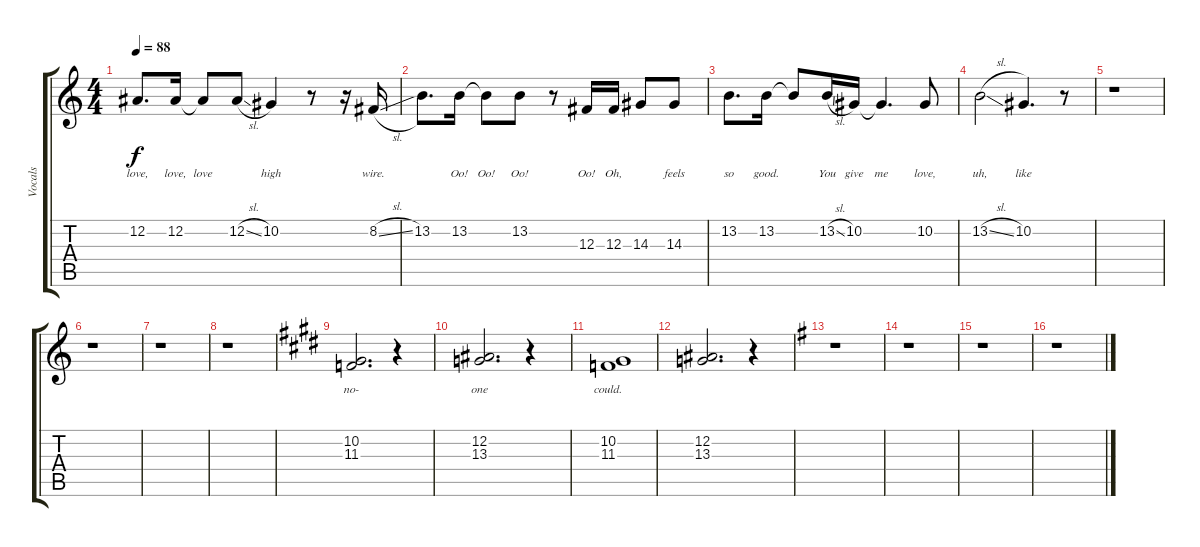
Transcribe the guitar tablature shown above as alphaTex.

\track ("Vocals" "Vocals") {instrument clarinet}
\staff {score tabs}
\tuning (Eb4 Bb3 Gb3 Db3 Ab2 Eb2) {hide}
\ts (4 4)
\tempo 88
\clef g2
\ks c
12.2.8{d lyrics (0 "love,") lyrics (1 "") lyrics (2 "") lyrics (3 "") lyrics (4 "") dy f} 12.2.16{lyrics (0 "love,") lyrics (1 "") lyrics (2 "") lyrics (3 "") lyrics (4 "")} 12.2{t}.8{lyrics (0 "love") lyrics (1 "") lyrics (2 "") lyrics (3 "") lyrics (4 "")} 12.2{sl}.8{lyrics (0 "") lyrics (1 "") lyrics (2 "") lyrics (3 "") lyrics (4 "")} 10.2.4{lyrics (0 "high") lyrics (1 "") lyrics (2 "") lyrics (3 "") lyrics (4 "")} r.8 r.16 8.2{sl}.16{lyrics (0 "wire.") lyrics (1 "") lyrics (2 "") lyrics (3 "") lyrics (4 "")} |
13.2.8{d lyrics (0 "") lyrics (1 "") lyrics (2 "") lyrics (3 "") lyrics (4 "")} 13.2.16{lyrics (0 "Oo!") lyrics (1 "") lyrics (2 "") lyrics (3 "") lyrics (4 "")} 13.2{t}.8{lyrics (0 "Oo!") lyrics (1 "") lyrics (2 "") lyrics (3 "") lyrics (4 "")} 13.2.8{lyrics (0 "Oo!") lyrics (1 "") lyrics (2 "") lyrics (3 "") lyrics (4 "")} r.8 12.3.16{lyrics (0 "Oo!") lyrics (1 "") lyrics (2 "") lyrics (3 "") lyrics (4 "")} 12.3.16{lyrics (0 "Oh,") lyrics (1 "") lyrics (2 "") lyrics (3 "") lyrics (4 "")} 14.3.8{lyrics (0 "") lyrics (1 "") lyrics (2 "") lyrics (3 "") lyrics (4 "")} 14.3.8{lyrics (0 "feels") lyrics (1 "") lyrics (2 "") lyrics (3 "") lyrics (4 "")} |
13.2.8{d lyrics (0 "so") lyrics (1 "") lyrics (2 "") lyrics (3 "") lyrics (4 "")} 13.2.16{lyrics (0 "good.") lyrics (1 "") lyrics (2 "") lyrics (3 "") lyrics (4 "")} 13.2{t}.8{lyrics (0 "") lyrics (1 "") lyrics (2 "") lyrics (3 "") lyrics (4 "")} 13.2{sl}.16{lyrics (0 "You") lyrics (1 "") lyrics (2 "") lyrics (3 "") lyrics (4 "")} 10.2.16{lyrics (0 "give") lyrics (1 "") lyrics (2 "") lyrics (3 "") lyrics (4 "")} 10.2{t}.4{d lyrics (0 "me") lyrics (1 "") lyrics (2 "") lyrics (3 "") lyrics (4 "")} 10.2.8{lyrics (0 "love,") lyrics (1 "") lyrics (2 "") lyrics (3 "") lyrics (4 "")} |
13.2{sl}.2{lyrics (0 "uh,") lyrics (1 "") lyrics (2 "") lyrics (3 "") lyrics (4 "")} 10.2.4{d lyrics (0 "like") lyrics (1 "") lyrics (2 "") lyrics (3 "") lyrics (4 "")} r.8 |
r.1 |
r.1 |
r.1 |
r.1 |
\ks e
(10.2 11.3).2{d lyrics (0 "no-") lyrics (1 "") lyrics (2 "") lyrics (3 "") lyrics (4 "")} r.4 |
(12.2 13.3).2{d lyrics (0 "one") lyrics (1 "") lyrics (2 "") lyrics (3 "") lyrics (4 "")} r.4 |
(10.2 11.3).1{lyrics (0 "could.") lyrics (1 "") lyrics (2 "") lyrics (3 "") lyrics (4 "")} |
(12.2 13.3).2{d lyrics (0 "") lyrics (1 "") lyrics (2 "") lyrics (3 "") lyrics (4 "")} r.4 |
\ks g
r.1 |
r.1 |
r.1 |
r.1
